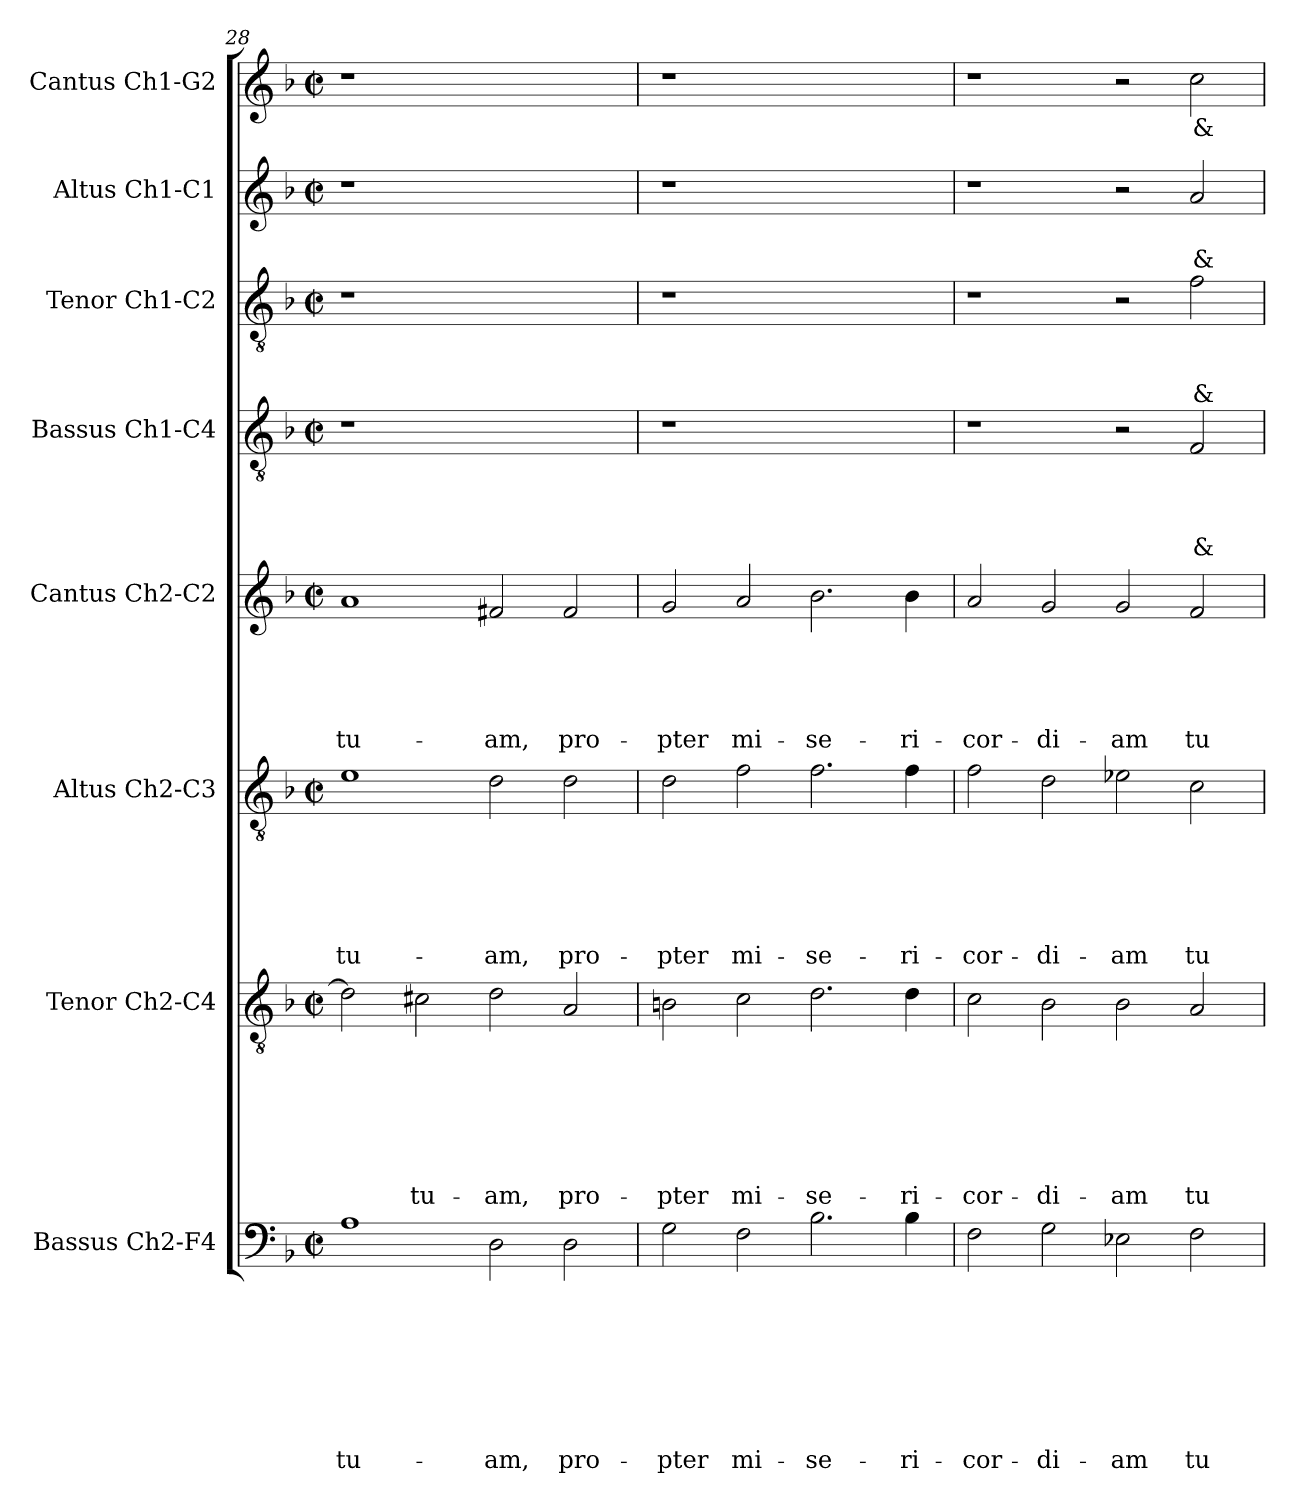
**kern	**text	**text	**text	**text	**text	**text	**text	**text	**kern	**text	**text	**text	**text	**text	**text	**text	**kern	**text	**text	**text	**text	**text	**text	**kern	**text	**text	**text	**text	**text	**kern	**text	**text	**text	**text	**kern	**text	**text	**text	**kern	**text	**text	**kern	**text
*part8	*part8	*part8	*part8	*part8	*part8	*part8	*part8	*part8	*part7	*part7	*part7	*part7	*part7	*part7	*part7	*part7	*part6	*part6	*part6	*part6	*part6	*part6	*part6	*part5	*part5	*part5	*part5	*part5	*part5	*part4	*part4	*part4	*part4	*part4	*part3	*part3	*part3	*part3	*part2	*part2	*part2	*part1	*part1
*staff8	*staff8	*staff8	*staff8	*staff8	*staff8	*staff8	*staff8	*staff8	*staff7	*staff7	*staff7	*staff7	*staff7	*staff7	*staff7	*staff7	*staff6	*staff6	*staff6	*staff6	*staff6	*staff6	*staff6	*staff5	*staff5	*staff5	*staff5	*staff5	*staff5	*staff4	*staff4	*staff4	*staff4	*staff4	*staff3	*staff3	*staff3	*staff3	*staff2	*staff2	*staff2	*staff1	*staff1
*I"Bassus Ch2-F4	*	*	*	*	*	*	*	*	*I"Tenor Ch2-C4	*	*	*	*	*	*	*	*I"Altus Ch2-C3	*	*	*	*	*	*	*I"Cantus Ch2-C2	*	*	*	*	*	*I"Bassus Ch1-C4	*	*	*	*	*I"Tenor Ch1-C2	*	*	*	*I"Altus Ch1-C1	*	*	*I"Cantus Ch1-G2	*
*I'B2	*	*	*	*	*	*	*	*	*I'T2	*	*	*	*	*	*	*	*I'A2	*	*	*	*	*	*	*I'C2	*	*	*	*	*	*I'B	*	*	*	*	*I'T	*	*	*	*I'A	*	*	*I'C	*
*clefF4	*	*	*	*	*	*	*	*	*clefGv2	*	*	*	*	*	*	*	*clefGv2	*	*	*	*	*	*	*clefG2	*	*	*	*	*	*clefGv2	*	*	*	*	*clefGv2	*	*	*	*clefG2	*	*	*clefG2	*
*k[b-]	*	*	*	*	*	*	*	*	*k[b-]	*	*	*	*	*	*	*	*k[b-]	*	*	*	*	*	*	*k[b-]	*	*	*	*	*	*k[b-]	*	*	*	*	*k[b-]	*	*	*	*k[b-]	*	*	*k[b-]	*
*F:	*	*	*	*	*	*	*	*	*F:	*	*	*	*	*	*	*	*F:	*	*	*	*	*	*	*F:	*	*	*	*	*	*F:	*	*	*	*	*F:	*	*	*	*F:	*	*	*F:	*
*M2/2	*	*	*	*	*	*	*	*	*M2/2	*	*	*	*	*	*	*	*M2/2	*	*	*	*	*	*	*M2/2	*	*	*	*	*	*M2/2	*	*	*	*	*M2/2	*	*	*	*M2/2	*	*	*M2/2	*
*met(c|)	*	*	*	*	*	*	*	*	*met(c|)	*	*	*	*	*	*	*	*met(c|)	*	*	*	*	*	*	*met(c|)	*	*	*	*	*	*met(c|)	*	*	*	*	*met(c|)	*	*	*	*met(c|)	*	*	*met(c|)	*
=28	=28	=28	=28	=28	=28	=28	=28	=28	=28	=28	=28	=28	=28	=28	=28	=28	=28	=28	=28	=28	=28	=28	=28	=28	=28	=28	=28	=28	=28	=28	=28	=28	=28	=28	=28	=28	=28	=28	=28	=28	=28	=28	=28
!	!	!	!	!	!	!	!	!LO:LY:b	!	!	!	!	!	!	!	!	!	!	!	!	!	!	!LO:LY:b	!	!	!	!	!	!LO:LY:b	!	!	!	!	!	!	!	!	!	!	!	!	!	!
1A	.	.	.	.	.	.	.	tu-	2d\]	.	.	.	.	.	.	.	1e	.	.	.	.	.	tu-	1a	.	.	.	.	tu-	1r	.	.	.	.	1r	.	.	.	1r	.	.	1r	.
!	!	!	!	!	!	!	!	!	!	!	!	!	!	!	!	!LO:LY:b	!	!	!	!	!	!	!	!	!	!	!	!	!	!	!	!	!	!	!	!	!	!	!	!	!	!	!
.	.	.	.	.	.	.	.	.	2c#X\	.	.	.	.	.	.	tu-	.	.	.	.	.	.	.	.	.	.	.	.	.	.	.	.	.	.	.	.	.	.	.	.	.	.	.
!	!	!	!	!	!	!	!	!LO:LY:b	!	!	!	!	!	!	!	!LO:LY:b	!	!	!	!	!	!	!LO:LY:b	!	!	!	!	!	!LO:LY:b	!	!	!	!	!	!	!	!	!	!	!	!	!	!
2D\	.	.	.	.	.	.	.	-am,	2d\	.	.	.	.	.	.	-am,	2d\	.	.	.	.	.	-am,	2f#X/	.	.	.	.	-am,	1ryy	.	.	.	.	1ryy	.	.	.	1ryy	.	.	1ryy	.
!	!	!	!	!	!	!	!	!LO:LY:b	!	!	!	!	!	!	!	!LO:LY:b	!	!	!	!	!	!	!LO:LY:b	!	!	!	!	!	!LO:LY:b	!	!	!	!	!	!	!	!	!	!	!	!	!	!
2D\	.	.	.	.	.	.	.	pro-	2A/	.	.	.	.	.	.	pro-	2d\	.	.	.	.	.	pro-	2f#/	.	.	.	.	pro-	.	.	.	.	.	.	.	.	.	.	.	.	.	.
=29	=29	=29	=29	=29	=29	=29	=29	=29	=29	=29	=29	=29	=29	=29	=29	=29	=29	=29	=29	=29	=29	=29	=29	=29	=29	=29	=29	=29	=29	=29	=29	=29	=29	=29	=29	=29	=29	=29	=29	=29	=29	=29	=29
!	!	!	!	!	!	!	!	!LO:LY:b	!	!	!	!	!	!	!	!LO:LY:b	!	!	!	!	!	!	!LO:LY:b	!	!	!	!	!	!LO:LY:b	!	!	!	!	!	!	!	!	!	!	!	!	!	!
2G\	.	.	.	.	.	.	.	-pter	2Bn\	.	.	.	.	.	.	-pter	2d\	.	.	.	.	.	-pter	2g/	.	.	.	.	-pter	1r	.	.	.	.	1r	.	.	.	1r	.	.	1r	.
!	!	!	!	!	!	!	!	!LO:LY:b	!	!	!	!	!	!	!	!LO:LY:b	!	!	!	!	!	!	!LO:LY:b	!	!	!	!	!	!LO:LY:b	!	!	!	!	!	!	!	!	!	!	!	!	!	!
2F\	.	.	.	.	.	.	.	mi-	2c\	.	.	.	.	.	.	mi-	2f\	.	.	.	.	.	mi-	2a/	.	.	.	.	mi-	.	.	.	.	.	.	.	.	.	.	.	.	.	.
!	!	!	!	!	!	!	!	!LO:LY:b	!	!	!	!	!	!	!	!LO:LY:b	!	!	!	!	!	!	!LO:LY:b	!	!	!	!	!	!LO:LY:b	!	!	!	!	!	!	!	!	!	!	!	!	!	!
2.B-\	.	.	.	.	.	.	.	-se-	2.d\	.	.	.	.	.	.	-se-	2.f\	.	.	.	.	.	-se-	2.b-\	.	.	.	.	-se-	1ryy	.	.	.	.	1ryy	.	.	.	1ryy	.	.	1ryy	.
!	!	!	!	!	!	!	!	!LO:LY:b	!	!	!	!	!	!	!	!LO:LY:b	!	!	!	!	!	!	!LO:LY:b	!	!	!	!	!	!LO:LY:b	!	!	!	!	!	!	!	!	!	!	!	!	!	!
4B-\	.	.	.	.	.	.	.	-ri-	4d\	.	.	.	.	.	.	-ri-	4f\	.	.	.	.	.	-ri-	4b-\	.	.	.	.	-ri-	.	.	.	.	.	.	.	.	.	.	.	.	.	.
=30	=30	=30	=30	=30	=30	=30	=30	=30	=30	=30	=30	=30	=30	=30	=30	=30	=30	=30	=30	=30	=30	=30	=30	=30	=30	=30	=30	=30	=30	=30	=30	=30	=30	=30	=30	=30	=30	=30	=30	=30	=30	=30	=30
!	!	!	!	!	!	!	!	!LO:LY:b	!	!	!	!	!	!	!	!LO:LY:b	!	!	!	!	!	!	!LO:LY:b	!	!	!	!	!	!LO:LY:b	!	!	!	!	!	!	!	!	!	!	!	!	!	!
2F\	.	.	.	.	.	.	.	-cor-	2c\	.	.	.	.	.	.	-cor-	2f\	.	.	.	.	.	-cor-	2a/	.	.	.	.	-cor-	1r	.	.	.	.	1r	.	.	.	1r	.	.	1r	.
!	!	!	!	!	!	!	!	!LO:LY:b	!	!	!	!	!	!	!	!LO:LY:b	!	!	!	!	!	!	!LO:LY:b	!	!	!	!	!	!LO:LY:b	!	!	!	!	!	!	!	!	!	!	!	!	!	!
2G\	.	.	.	.	.	.	.	-di-	2B-\	.	.	.	.	.	.	-di-	2d\	.	.	.	.	.	-di-	2g/	.	.	.	.	-di-	.	.	.	.	.	.	.	.	.	.	.	.	.	.
!	!	!	!	!	!	!	!	!LO:LY:b	!	!	!	!	!	!	!	!LO:LY:b	!	!	!	!	!	!	!LO:LY:b	!	!	!	!	!	!LO:LY:b	!	!	!	!	!	!	!	!	!	!	!	!	!	!
2E-X\	.	.	.	.	.	.	.	-am	2B-\	.	.	.	.	.	.	-am	2e-X\	.	.	.	.	.	-am	2g/	.	.	.	.	-am	2r	.	.	.	.	2r	.	.	.	2r	.	.	2r	.
!	!	!	!	!	!	!	!	!LO:LY:b	!	!	!	!	!	!	!	!LO:LY:b	!	!	!	!	!	!	!LO:LY:b	!	!	!	!	!	!LO:LY:b	!	!	!	!	!LO:LY:b	!	!	!	!LO:LY:b	!	!	!LO:LY:b	!	!LO:LY:b
2F\	.	.	.	.	.	.	.	tu-	2A/	.	.	.	.	.	.	tu-	2c\	.	.	.	.	.	tu-	2f/	.	.	.	.	tu-	2F/	.	.	.	&	2f\	.	.	&	2a/	.	&	2cc\	&
=	=	=	=	=	=	=	=	=	=	=	=	=	=	=	=	=	=	=	=	=	=	=	=	=	=	=	=	=	=	=	=	=	=	=	=	=	=	=	=	=	=	=	=
*-	*-	*-	*-	*-	*-	*-	*-	*-	*-	*-	*-	*-	*-	*-	*-	*-	*-	*-	*-	*-	*-	*-	*-	*-	*-	*-	*-	*-	*-	*-	*-	*-	*-	*-	*-	*-	*-	*-	*-	*-	*-	*-	*-
